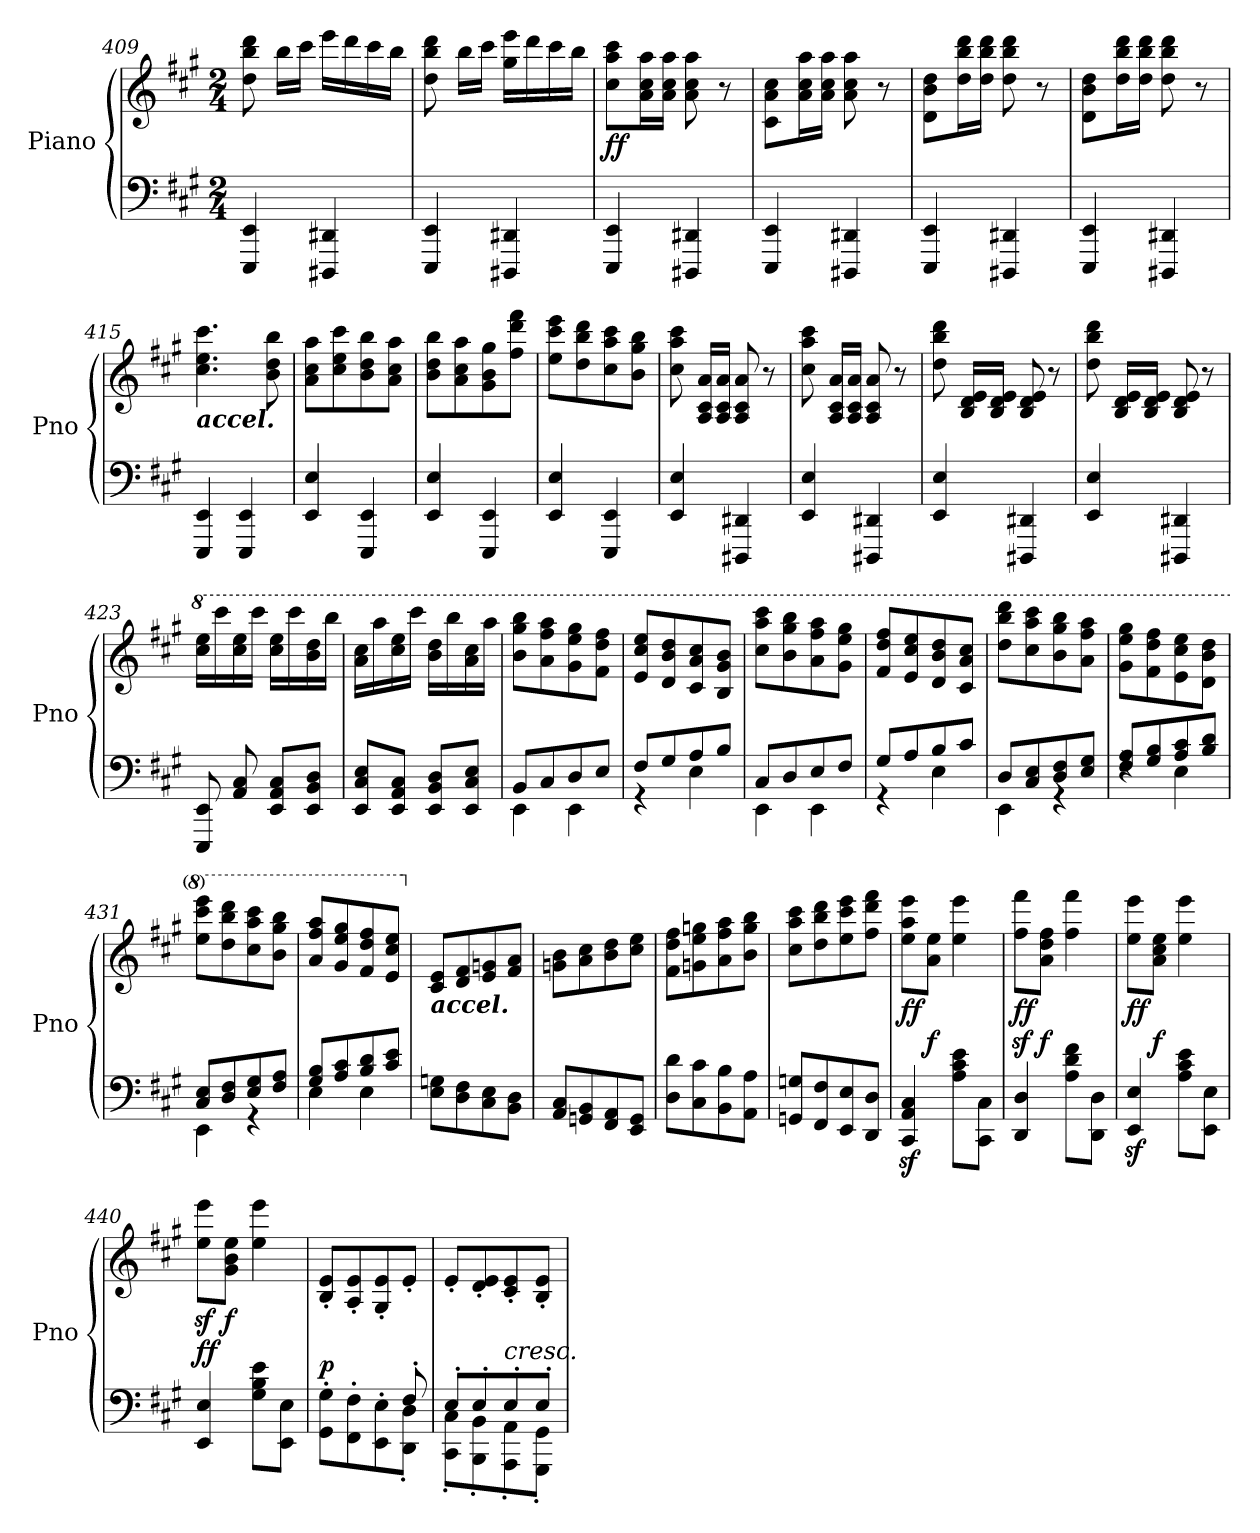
**kern	**kern	**dynam
*part1	*part1	*part1
*staff2	*staff1	*staff1/2
*I"Piano	*	*
*I'Pno	*	*
*clefF4	*clefG2	*
*k[f#c#g#]	*k[f#c#g#]	*
*M2/4	*M2/4	*
=409	=409	=409
4EEE/ 4EE/	8dd\ 8bb\ 8ddd\	.
.	16bb\LL	.
.	16ccc#\JJ	.
4DDD#X/ 4DD#X/	16eee\LL	.
.	16ddd\	.
.	16ccc#\	.
.	16bb\JJ	.
!!LO:LB:g=z
=410	=410	=410
4EEE/ 4EE/	8dd\ 8bb\ 8ddd\	.
.	16bb\LL	.
.	16ccc#\JJ	.
4DDD#X/ 4DD#X/	16gg#\ 16eee\LL	.
.	16ddd\	.
.	16ccc#\	.
.	16bb\JJ	.
=411	=411	=411
!	!	!LO:DY:b
4EEE/ 4EE/	8cc#\ 8aa\ 8ccc#\L	ff
.	16a\ 16cc#\ 16aa\L	.
.	16a\ 16cc#\ 16aa\JJ	.
4DDD#X/ 4DD#X/	8a\ 8cc#\ 8aa\	.
.	8r	.
=412	=412	=412
4EEE/ 4EE/	8c#\ 8a\ 8cc#\L	.
.	16a\ 16cc#\ 16aa\L	.
.	16a\ 16cc#\ 16aa\JJ	.
4DDD#X/ 4DD#X/	8a\ 8cc#\ 8aa\	.
.	8r	.
=413	=413	=413
4EEE/ 4EE/	8d\ 8b\ 8dd\L	.
.	16dd\ 16bb\ 16ddd\L	.
.	16dd\ 16bb\ 16ddd\JJ	.
4DDD#X/ 4DD#X/	8dd\ 8bb\ 8ddd\	.
.	8r	.
=414	=414	=414
4EEE/ 4EE/	8d\ 8b\ 8dd\L	.
.	16dd\ 16bb\ 16ddd\L	.
.	16dd\ 16bb\ 16ddd\JJ	.
4DDD#X/ 4DD#X/	8dd\ 8bb\ 8ddd\	.
.	8r	.
=415	=415	=415
!	!LO:TX:b:Bi:t=accel.	!
4EEE/ 4EE/	4.cc#\ 4.ee\ 4.ccc#\	.
4EEE/ 4EE/	.	.
.	8b\ 8dd\ 8bb\	.
=416	=416	=416
4EE/ 4E/	8a\ 8cc#\ 8aa\L	.
.	8cc#\ 8ee\ 8ccc#\	.
4EEE/ 4EE/	8b\ 8dd\ 8bb\	.
.	8a\ 8cc#\ 8aa\J	.
=417	=417	=417
4EE/ 4E/	8b\ 8dd\ 8bb\L	.
.	8a\ 8cc#\ 8aa\	.
4EEE/ 4EE/	8g#\ 8b\ 8gg#\	.
.	8ff#\ 8ddd\ 8fff#\J	.
=418	=418	=418
4EE/ 4E/	8ee\ 8ccc#\ 8eee\L	.
.	8dd\ 8bb\ 8ddd\	.
4EEE/ 4EE/	8cc#\ 8aa\ 8ccc#\	.
.	8b\ 8gg#\ 8bb\J	.
!!LO:LB:g=z
=419	=419	=419
4EE/ 4E/	8cc#\ 8aa\ 8ccc#\	.
.	16A/ 16c#/ 16a/LL	.
.	16A/ 16c#/ 16a/JJ	.
4DDD#X/ 4DD#X/	8A/ 8c#/ 8a/	.
.	8r	.
=420	=420	=420
4EE/ 4E/	8cc#\ 8aa\ 8ccc#\	.
.	16A/ 16c#/ 16a/LL	.
.	16A/ 16c#/ 16a/JJ	.
4DDD#X/ 4DD#X/	8A/ 8c#/ 8a/	.
.	8r	.
=421	=421	=421
4EE/ 4E/	8dd\ 8bb\ 8ddd\	.
.	16B/ 16d/ 16e/LL	.
.	16B/ 16d/ 16e/JJ	.
4DDD#X/ 4DD#X/	8B/ 8d/ 8e/	.
.	8r	.
=422	=422	=422
4EE/ 4E/	8dd\ 8bb\ 8ddd\	.
.	16B/ 16d/ 16e/LL	.
.	16B/ 16d/ 16e/JJ	.
4DDD#X/ 4DD#X/	8B/ 8d/ 8e/	.
.	8r	.
=423	=423	=423
*	*8va	*
8EEE/ 8EE/	16ccc#\ 16eee\LL	.
.	16cccc#\	.
8AA/ 8C#/	16ccc#\ 16eee\	.
.	16cccc#\JJ	.
8EE/ 8AA/ 8C#/L	16ccc#\ 16eee\LL	.
.	16cccc#\	.
8EE/ 8BB/ 8D/J	16bb\ 16ddd\	.
.	16bbb\JJ	.
=424	=424	=424
8EE/ 8C#/ 8E/L	16aa\ 16ccc#\LL	.
.	16aaa\	.
8EE/ 8AA/ 8C#/J	16ccc#\ 16eee\	.
.	16cccc#\JJ	.
8EE/ 8BB/ 8D/L	16bb\ 16ddd\LL	.
.	16bbb\	.
8EE/ 8C#/ 8E/J	16aa\ 16ccc#\	.
.	16aaa\JJ	.
=425	=425	=425
*^	*	*
8BB/L	4EE\	8bb\ 8ggg#\ 8bbb\L	.
8C#/	.	8aa\ 8fff#\ 8aaa\	.
8D/	4EE\	8gg#\ 8eee\ 8ggg#\	.
8E/J	.	8ff#\ 8ddd\ 8fff#\J	.
=426	=426	=426	=426
8F#/L	4r	8ee/ 8ccc#/ 8eee/L	.
8G#/	.	8dd/ 8bb/ 8ddd/	.
8A/	4E\	8cc#/ 8aa/ 8ccc#/	.
8B/J	.	8b/ 8gg#/ 8bb/J	.
!!LO:LB:g=z
=427	=427	=427	=427
8C#/L	4EE\	8ccc#\ 8aaa\ 8cccc#\L	.
8D/	.	8bb\ 8ggg#\ 8bbb\	.
8E/	4EE\	8aa\ 8fff#\ 8aaa\	.
8F#/J	.	8gg#\ 8eee\ 8ggg#\J	.
=428	=428	=428	=428
8G#/L	4r	8ff#/ 8ddd/ 8fff#/L	.
8A/	.	8ee/ 8ccc#/ 8eee/	.
8B/	4E\	8dd/ 8bb/ 8ddd/	.
8c#/J	.	8cc#/ 8aa/ 8ccc#/J	.
=429	=429	=429	=429
8D/L	4EE\	8ddd\ 8bbb\ 8dddd\L	.
8C#/ 8E/	.	8ccc#\ 8aaa\ 8cccc#\	.
8D/ 8F#/	4rGG	8bb\ 8ggg#\ 8bbb\	.
8E/ 8G#/J	.	8aa\ 8fff#\ 8aaa\J	.
=430	=430	=430	=430
8F#/ 8A/L	4rF	8gg#\ 8eee\ 8ggg#\L	.
8G#/ 8B/	.	8ff#\ 8ddd\ 8fff#\	.
8A/ 8c#/	4E\	8ee\ 8ccc#\ 8eee\	.
8B/ 8d/J	.	8dd\ 8bb\ 8ddd\J	.
=431	=431	=431	=431
8C#/ 8E/L	4EE\	8eee\ 8cccc#\ 8eeee\L	.
8D/ 8F#/	.	8ddd\ 8bbb\ 8dddd\	.
8E/ 8G#/	4rGG	8ccc#\ 8aaa\ 8cccc#\	.
8F#/ 8A/J	.	8bb\ 8ggg#\ 8bbb\J	.
=432	=432	=432	=432
8G#/ 8B/L	4E\	8aa/ 8fff#/ 8aaa/L	.
8A/ 8c#/	.	8gg#/ 8eee/ 8ggg#/	.
8B/ 8d/	4E\	8ff#/ 8ddd/ 8fff#/	.
8c#/ 8e/J	.	8ee/ 8ccc#/ 8eee/J	.
*v	*v	*	*
=433	=433	=433
*	*X8va	*
!	!LO:TX:b:Bi:t=accel.	!
8E\ 8Gn\L	8c#/ 8e/L	.
8D\ 8F#\	8d/ 8f#/	.
8C#\ 8E\	8e/ 8gn/	.
8BB\ 8D\J	8f#/ 8a/J	.
=434	=434	=434
8AA/ 8C#/L	8gn\ 8b\L	.
8GGn/ 8BB/	8a\ 8cc#\	.
8FF#/ 8AA/	8b\ 8dd\	.
8EE/ 8GG/J	8cc#\ 8ee\J	.
=435	=435	=435
8D\ 8d\L	8f#\ 8dd\ 8ff#\L	.
8C#\ 8c#\	8gn\ 8ee\ 8ggn\	.
8BB\ 8B\	8a\ 8ff#\ 8aa\	.
8AA\ 8A\J	8b\ 8gg\ 8bb\J	.
=436	=436	=436
8GGn/ 8Gn/L	8cc#\ 8aa\ 8ccc#\L	.
8FF#/ 8F#/	8dd\ 8bb\ 8ddd\	.
8EE/ 8E/	8ee\ 8ccc#\ 8eee\	.
8DD/ 8D/J	8ff#\ 8ddd\ 8fff#\J	.
=437	=437	=437
!	!	!LO:DY:b
4CC#/z> 4AA/z> 4C#/z>	8ee\ 8aa\ 8eee\L	ff
!	!	!LO:DY:b
.	8a\ 8ee\J	f
8A\ 8c#\ 8e\L	4ee\ 4eee\	.
8CC#\ 8C#\J	.	.
!!LO:PB:g=z
=438	=438	=438
!	!	!LO:DY:b
4DD/ 4D/	8ff#\z< 8fff#\z<L	ff
!	!	!LO:DY:b
.	8a\ 8dd\ 8ff#\J	f
8A\ 8d\ 8f#\L	4ff#\ 4fff#\	.
8DD\ 8D\J	.	.
=439	=439	=439
!	!	!LO:DY:b
4EE/z> 4E/z>	8ee\ 8eee\L	ff
!	!	!LO:DY:b
.	8a\ 8cc#\ 8ee\J	f
8A\ 8c#\ 8e\L	4ee\ 4eee\	.
8EE\ 8E\J	.	.
=440	=440	=440
!	!	!LO:DY:a=2
4EE/ 4E/	8ee\z< 8eee\z<L	ff
!	!	!LO:DY:b
.	8g#\ 8b\ 8ee\J	f
8G#\ 8B\ 8e\L	4ee\ 4eee\	.
8EE\ 8E\J	.	.
!!LO:LB:g=z
=441	=441	=441
*^	*	*
!	!	!	!LO:DY:a=2
4.ryy	8GG#\' 8G#\'L	8B/' 8e/'L	p
.	8FF#\' 8F#\'	8A/' 8e/'	.
.	8EE\' 8E\'	8G#/' 8e/'	.
8F#'/	8DD\' 8D\'J	8e'/J	.
=442	=442	=442	=442
8E'/L	8CC#\' 8C#\'L	8e'/L	.
8E'/	8BBB\' 8BB\'	8d/' 8e/'	.
!LO:TX:a:i:t=cresc.	!	!	!
8E'/	8AAA\' 8AA\'	8c#/' 8e/'	.
8E'/J	8GGG#\' 8GG#\'J	8B/' 8e/'J	.
*v	*v	*	*
=	=	=
*-	*-	*-
